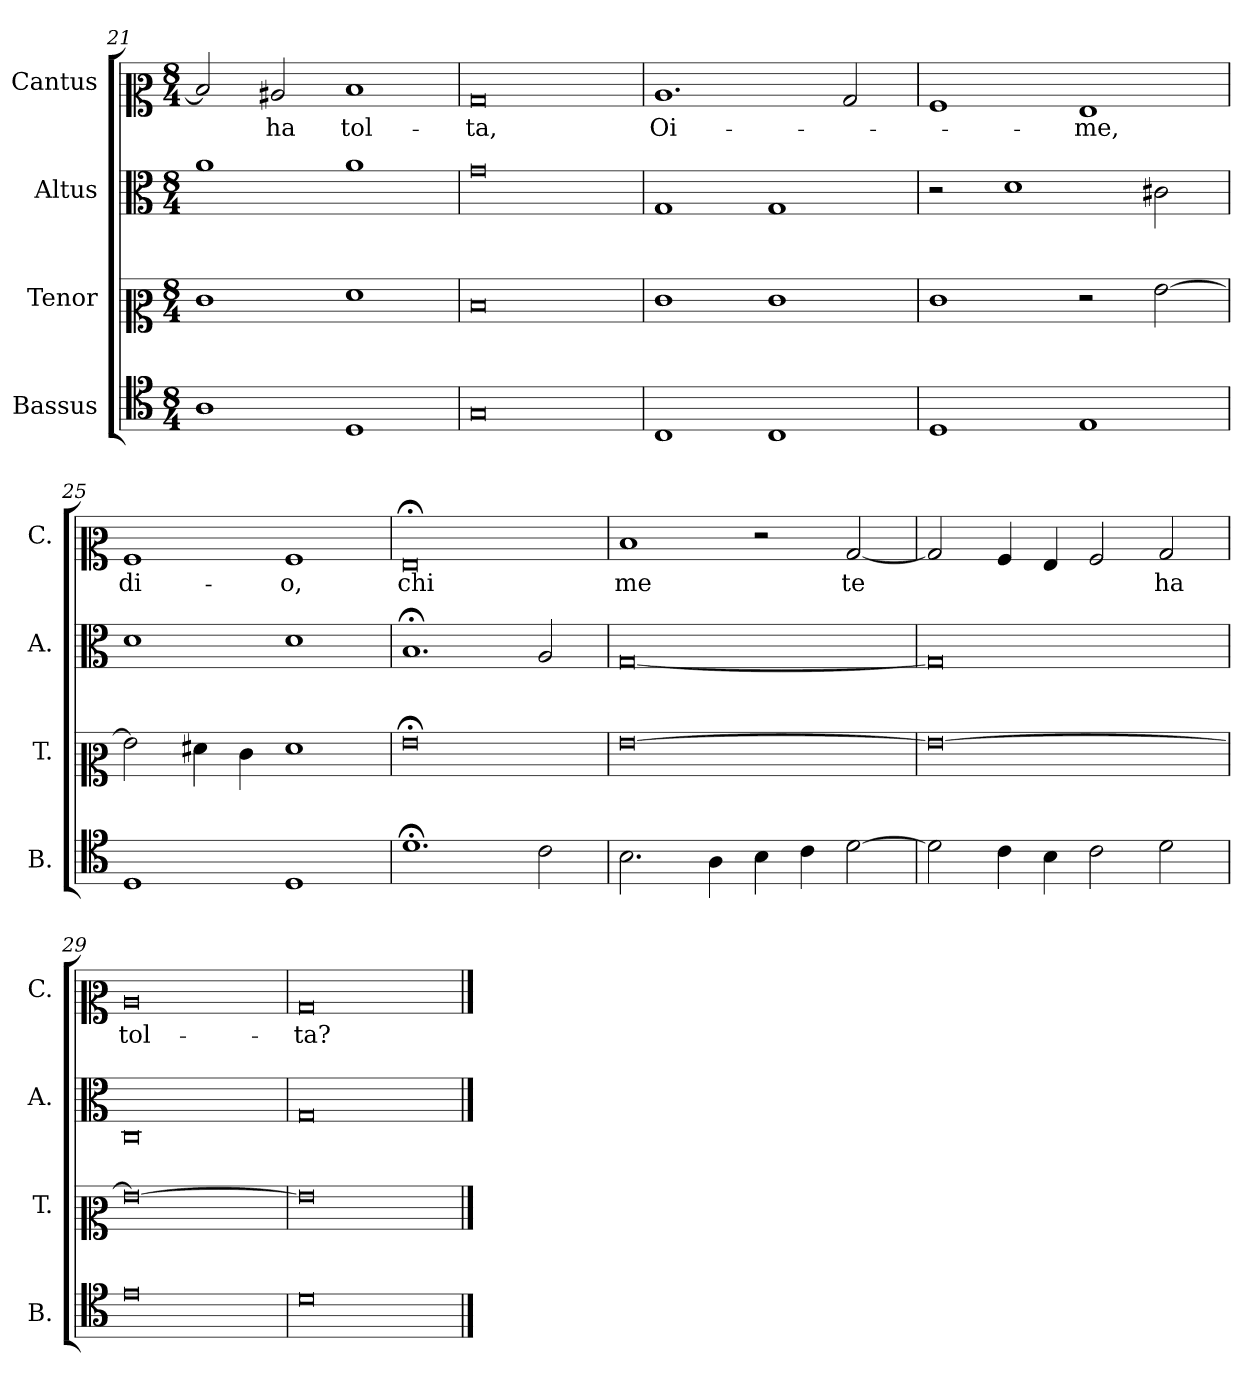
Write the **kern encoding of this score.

**kern	**kern	**kern	**kern	**text
*part4	*part3	*part2	*part1	*part1
*staff4	*staff3	*staff2	*staff1	*staff1
*I"Bassus	*I"Tenor	*I"Altus	*I"Cantus	*
*I'B.	*I'T.	*I'A.	*I'C.	*
*clefC4	*clefC2	*clefC3	*clefC2	*
*k[]	*k[]	*k[]	*k[]	*
*M8/4	*M8/4	*M8/4	*M8/4	*
=21	=21	=21	=21	=21
1A	1e	1a	2d/]	.
!	!	!	!	!LO:LY:b
.	.	.	2c#X/	ha
!	!	!	!	!LO:LY:b
1D	1f	1a	1d	tol-
=22	=22	=22	=22	=22
!	!	!	!	!LO:LY:b
0G	0d	0g	0B	-ta,
=23	=23	=23	=23	=23
!	!	!	!	!LO:LY:b
1C	1e	1G	1.c	Oi-
1C	1e	1G	.	.
.	.	.	2B/	.
=24	=24	=24	=24	=24
1D	1e	2r	1A	.
.	.	1d	.	.
!	!	!	!	!LO:LY:b
1E	2r	.	1G	-me,
.	[2g\	2c#X\	.	.
!!LO:LB:g=z
=25	=25	=25	=25	=25
!	!	!	!	!LO:LY:b
1D	2g\]	1d	1A	di-
.	4f#X\	.	.	.
.	4e\	.	.	.
!	!	!	!	!LO:LY:b
1D	1f#	1d	1A	-o,
=26	=26	=26	=26	=26
!	!	!	!	!LO:LY:b
1.d;<	0g;<	1.B;<	0G;<	chi
2c\	.	2A/	.	.
=27	=27	=27	=27	=27
!	!	!	!	!LO:LY:b
2.B\	[0g	[0G	1d	me
4A\	.	.	.	.
4B\	.	.	2r	.
4c\	.	.	.	.
!	!	!	!	!LO:LY:b
[2d\	.	.	[2B/	-te
=28	=28	=28	=28	=28
2d\]	0g_	0G]	2B/]	.
4c\	.	.	4A/	.
4B\	.	.	4G/	.
2c\	.	.	2A/	.
!	!	!	!	!LO:LY:b
2d\	.	.	2B/	ha
=29	=29	=29	=29	=29
!	!	!	!	!LO:LY:b
0e	0g_	0C	0c	tol-
=30	=30	=30	=30	=30
!	!	!	!	!LO:LY:b
0d	0g]	0G	0B	-ta?
==	==	==	==	==
*-	*-	*-	*-	*-
